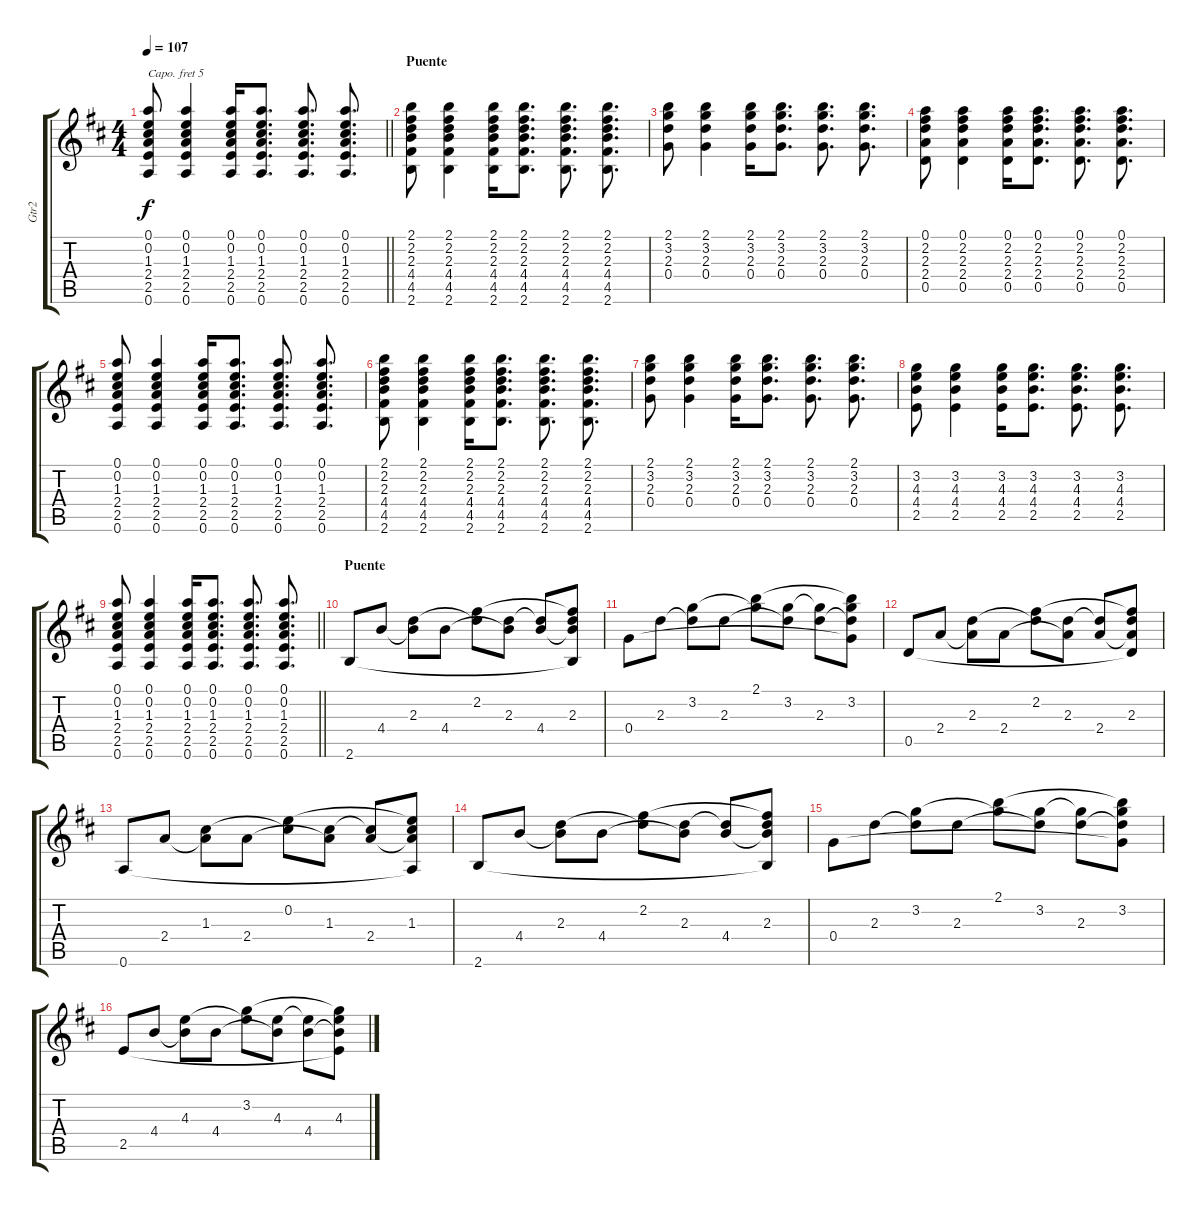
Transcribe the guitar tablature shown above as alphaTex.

\track ("Gtr2" "Gtr2") {instrument acousticguitarsteel}
\staff {score tabs}
\capo 5
\tuning (E4 B3 G3 D3 A2 E2) {hide}
\ts (4 4)
\tempo 107
\clef g2
\barLineRight lightlight
\ks d
(0.1 0.2 1.3 2.4 2.5 0.6).8{dy f} (0.1 0.2 1.3 2.4 2.5 0.6).4 (0.1 0.2 1.3 2.4 2.5 0.6).16 (0.1 0.2 1.3 2.4 2.5 0.6).8{d} (0.1 0.2 1.3 2.4 2.5 0.6).8{d} (0.1 0.2 1.3 2.4 2.5 0.6).8{d} |
\section ("" "Puente")
(2.1 2.2 2.3 4.4 4.5 2.6).8 (2.1 2.2 2.3 4.4 4.5 2.6).4 (2.1 2.2 2.3 4.4 4.5 2.6).16 (2.1 2.2 2.3 4.4 4.5 2.6).8{d} (2.1 2.2 2.3 4.4 4.5 2.6).8{d} (2.1 2.2 2.3 4.4 4.5 2.6).8{d} |
(2.1 3.2 2.3 0.4).8 (2.1 3.2 2.3 0.4).4 (2.1 3.2 2.3 0.4).16 (2.1 3.2 2.3 0.4).8{d} (2.1 3.2 2.3 0.4).8{d} (2.1 3.2 2.3 0.4).8{d} |
(0.1 2.2 2.3 2.4 0.5).8 (0.1 2.2 2.3 2.4 0.5).4 (0.1 2.2 2.3 2.4 0.5).16 (0.1 2.2 2.3 2.4 0.5).8{d} (0.1 2.2 2.3 2.4 0.5).8{d} (0.1 2.2 2.3 2.4 0.5).8{d} |
(0.1 0.2 1.3 2.4 2.5 0.6).8 (0.1 0.2 1.3 2.4 2.5 0.6).4 (0.1 0.2 1.3 2.4 2.5 0.6).16 (0.1 0.2 1.3 2.4 2.5 0.6).8{d} (0.1 0.2 1.3 2.4 2.5 0.6).8{d} (0.1 0.2 1.3 2.4 2.5 0.6).8{d} |
(2.1 2.2 2.3 4.4 4.5 2.6).8 (2.1 2.2 2.3 4.4 4.5 2.6).4 (2.1 2.2 2.3 4.4 4.5 2.6).16 (2.1 2.2 2.3 4.4 4.5 2.6).8{d} (2.1 2.2 2.3 4.4 4.5 2.6).8{d} (2.1 2.2 2.3 4.4 4.5 2.6).8{d} |
(2.1 3.2 2.3 0.4).8 (2.1 3.2 2.3 0.4).4 (2.1 3.2 2.3 0.4).16 (2.1 3.2 2.3 0.4).8{d} (2.1 3.2 2.3 0.4).8{d} (2.1 3.2 2.3 0.4).8{d} |
(3.2 4.3 4.4 2.5).8 (3.2 4.3 4.4 2.5).4 (3.2 4.3 4.4 2.5).16 (3.2 4.3 4.4 2.5).8{d} (3.2 4.3 4.4 2.5).8{d} (3.2 4.3 4.4 2.5).8{d} |
\barLineRight lightlight
(0.1 0.2 1.3 2.4 2.5 0.6).8 (0.1 0.2 1.3 2.4 2.5 0.6).4 (0.1 0.2 1.3 2.4 2.5 0.6).16 (0.1 0.2 1.3 2.4 2.5 0.6).8{d} (0.1 0.2 1.3 2.4 2.5 0.6).8{d} (0.1 0.2 1.3 2.4 2.5 0.6).8{d} |
\section ("" "Puente")
2.6.8 4.4.8 (2.3 4.4{t}).8 4.4.8 (2.2 2.3{t}).8 (2.3 4.4{t}).8 (2.3{t} 4.4).8 (2.2{t} 2.3 4.4{t} 2.6{t}).8 |
0.4.8 2.3.8 (3.2 2.3{t}).8 2.3.8 (2.1 3.2{t}).8 (3.2 2.3{t}).8 (3.2{t} 2.3).8 (2.1{t} 3.2 2.3{t} 0.4{t}).8 |
0.5.8 2.4.8 (2.3 2.4{t}).8 2.4.8 (2.2 2.3{t}).8 (2.3 2.4{t}).8 (2.3{t} 2.4).8 (2.2{t} 2.3 2.4{t} 0.5{t}).8 |
0.6.8 2.4.8 (1.3 2.4{t}).8 2.4.8 (0.2 1.3{t}).8 (1.3 2.4{t}).8 (1.3{t} 2.4).8 (0.2{t} 1.3 2.4{t} 0.6{t}).8 |
2.6.8 4.4.8 (2.3 4.4{t}).8 4.4.8 (2.2 2.3{t}).8 (2.3 4.4{t}).8 (2.3{t} 4.4).8 (2.2{t} 2.3 4.4{t} 2.6{t}).8 |
0.4.8 2.3.8 (3.2 2.3{t}).8 2.3.8 (2.1 3.2{t}).8 (3.2 2.3{t}).8 (3.2{t} 2.3).8 (2.1{t} 3.2 2.3{t} 0.4{t}).8 |
2.5.8 4.4.8 (4.3 4.4{t}).8 4.4.8 (3.2 4.3{t}).8 (4.3 4.4{t}).8 (4.3{t} 4.4).8 (3.2{t} 4.3 4.4{t} 2.5{t}).8
